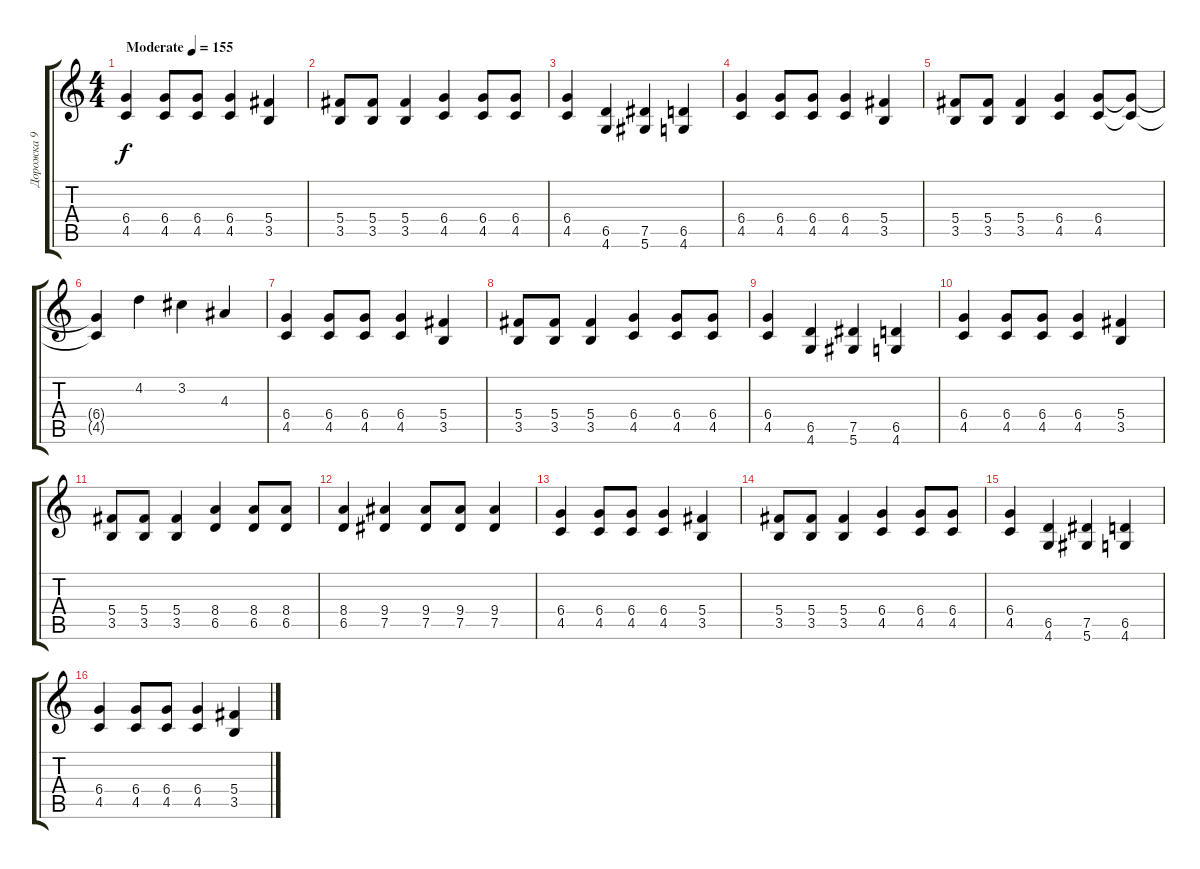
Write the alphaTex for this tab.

\track ("Дорожка 9" "Дорожка 9") {instrument distortionguitar}
\staff {score tabs}
\tuning (Eb4 Bb3 Gb3 Db3 Ab2 Eb2) {hide}
\ts (4 4)
\tempo (155 "Moderate")
\clef g2
\ks c
(6.4 4.5).4{dy f instrument distortionguitar} (6.4 4.5).8 (6.4 4.5).8 (6.4 4.5).4 (5.4 3.5).4 |
(5.4 3.5).8 (5.4 3.5).8 (5.4 3.5).4 (6.4 4.5).4 (6.4 4.5).8 (6.4 4.5).8 |
(6.4 4.5).4 (6.5 4.6).4 (7.5 5.6).4 (6.5 4.6).4 |
(6.4 4.5).4 (6.4 4.5).8 (6.4 4.5).8 (6.4 4.5).4 (5.4 3.5).4 |
(5.4 3.5).8 (5.4 3.5).8 (5.4 3.5).4 (6.4 4.5).4 (6.4 4.5).8 (6.4{t} 4.5{t}).8 |
(6.4{t} 4.5{t}).4 4.2.4 3.2.4 4.3.4 |
(6.4 4.5).4 (6.4 4.5).8 (6.4 4.5).8 (6.4 4.5).4 (5.4 3.5).4 |
(5.4 3.5).8 (5.4 3.5).8 (5.4 3.5).4 (6.4 4.5).4 (6.4 4.5).8 (6.4 4.5).8 |
(6.4 4.5).4 (6.5 4.6).4 (7.5 5.6).4 (6.5 4.6).4 |
(6.4 4.5).4 (6.4 4.5).8 (6.4 4.5).8 (6.4 4.5).4 (5.4 3.5).4 |
(5.4 3.5).8 (5.4 3.5).8 (5.4 3.5).4 (8.4 6.5).4 (8.4 6.5).8 (8.4 6.5).8 |
(8.4 6.5).4 (9.4 7.5).4 (9.4 7.5).8 (9.4 7.5).8 (9.4 7.5).4 |
(6.4 4.5).4 (6.4 4.5).8 (6.4 4.5).8 (6.4 4.5).4 (5.4 3.5).4 |
(5.4 3.5).8 (5.4 3.5).8 (5.4 3.5).4 (6.4 4.5).4 (6.4 4.5).8 (6.4 4.5).8 |
(6.4 4.5).4 (6.5 4.6).4 (7.5 5.6).4 (6.5 4.6).4 |
(6.4 4.5).4 (6.4 4.5).8 (6.4 4.5).8 (6.4 4.5).4 (5.4 3.5).4
